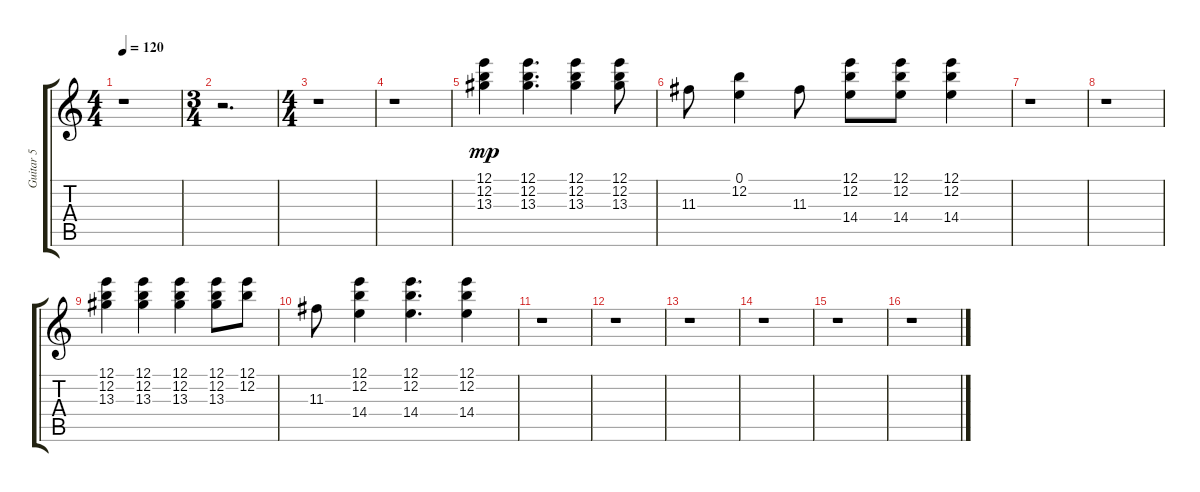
\track ("Guitar 5" "Guitar 5") {instrument overdrivenguitar}
\staff {score tabs}
\tuning (E4 B3 G3 D3 A2 E2) {hide}
\ts (4 4)
\tempo 120
\clef g2
\ks c
r.1{dy f} |
\ts (3 4)
r.2{d} |
\ts (4 4)
r.1 |
r.1 |
(12.1 12.2 13.3).4{dy mp volume 1} (12.1 12.2 13.3).4{d} (12.1 12.2 13.3).4 (12.1 12.2 13.3).8 |
11.3.8 (0.1 12.2).4 11.3.8 (12.1 12.2 14.4).8 (12.1 12.2 14.4).8 (12.1 12.2 14.4).4 |
r.1 |
r.1 |
(12.1 12.2 13.3).4 (12.1 12.2 13.3).4 (12.1 12.2 13.3).4 (12.1 12.2 13.3).8 (12.1 12.2).8 |
11.3.8 (12.1 12.2 14.4).4 (12.1 12.2 14.4).4{d} (12.1 12.2 14.4).4 |
r.1 |
r.1 |
r.1 |
r.1 |
r.1 |
r.1
